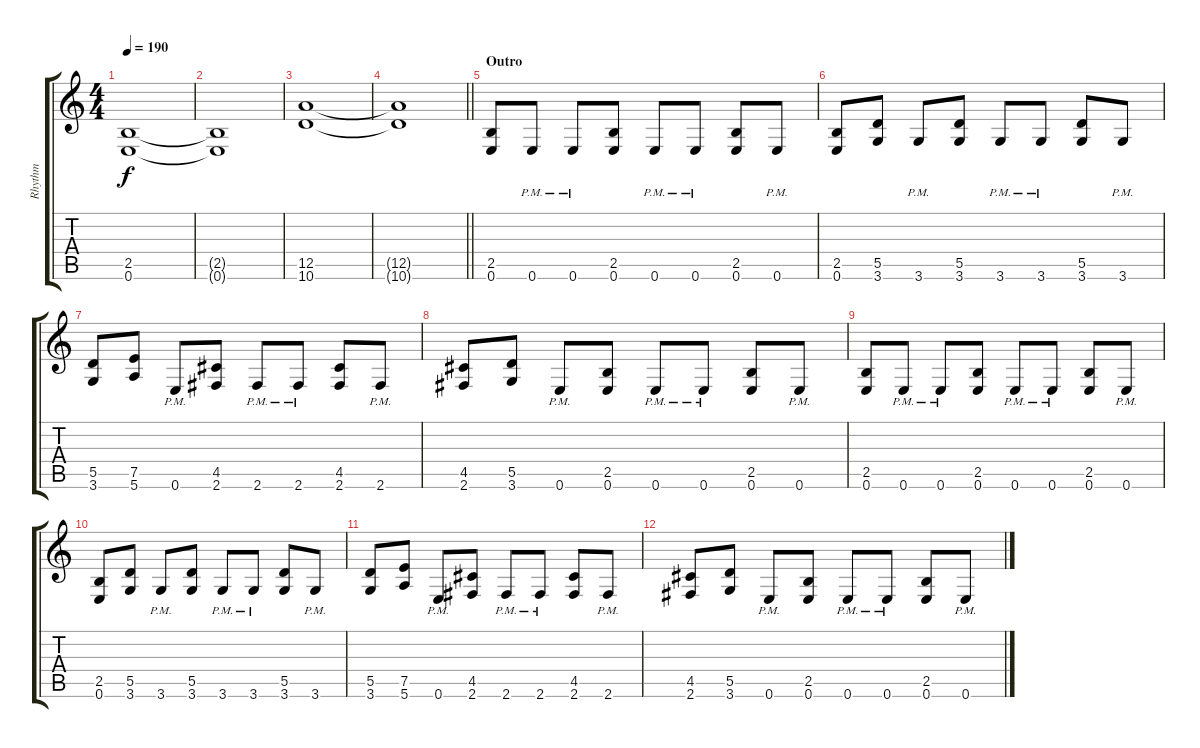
\track ("Rhythm" "Rhythm") {instrument distortionguitar}
\staff {score tabs}
\tuning (E4 B3 G3 D3 A2 E2) {hide}
\ts (4 4)
\tempo 190
\clef g2
\ks c
(2.5 0.6).1{dy f} |
(2.5{t} 0.6{t}).1 |
(12.5 10.6).1 |
\barLineRight lightlight
(12.5{t} 10.6{t}).1 |
\section ("" "Outro")
(2.5 0.6).8 0.6{pm}.8 0.6{pm}.8 (2.5 0.6).8 0.6{pm}.8 0.6{pm}.8 (2.5 0.6).8 0.6{pm}.8 |
(2.5 0.6).8 (5.5 3.6).8 3.6{pm}.8 (5.5 3.6).8 3.6{pm}.8 3.6{pm}.8 (5.5 3.6).8 3.6{pm}.8 |
(5.5 3.6).8 (7.5 5.6).8 0.6{pm}.8 (4.5 2.6).8 2.6{pm}.8 2.6{pm}.8 (4.5 2.6).8 2.6{pm}.8 |
(4.5 2.6).8 (5.5 3.6).8 0.6{pm}.8 (2.5 0.6).8 0.6{pm}.8 0.6{pm}.8 (2.5 0.6).8 0.6{pm}.8 |
(2.5 0.6).8 0.6{pm}.8 0.6{pm}.8 (2.5 0.6).8 0.6{pm}.8 0.6{pm}.8 (2.5 0.6).8 0.6{pm}.8 |
(2.5 0.6).8 (5.5 3.6).8 3.6{pm}.8 (5.5 3.6).8 3.6{pm}.8 3.6{pm}.8 (5.5 3.6).8 3.6{pm}.8 |
(5.5 3.6).8 (7.5 5.6).8 0.6{pm}.8 (4.5 2.6).8 2.6{pm}.8 2.6{pm}.8 (4.5 2.6).8 2.6{pm}.8 |
(4.5 2.6).8 (5.5 3.6).8 0.6{pm}.8 (2.5 0.6).8 0.6{pm}.8 0.6{pm}.8 (2.5 0.6).8 0.6{pm}.8
